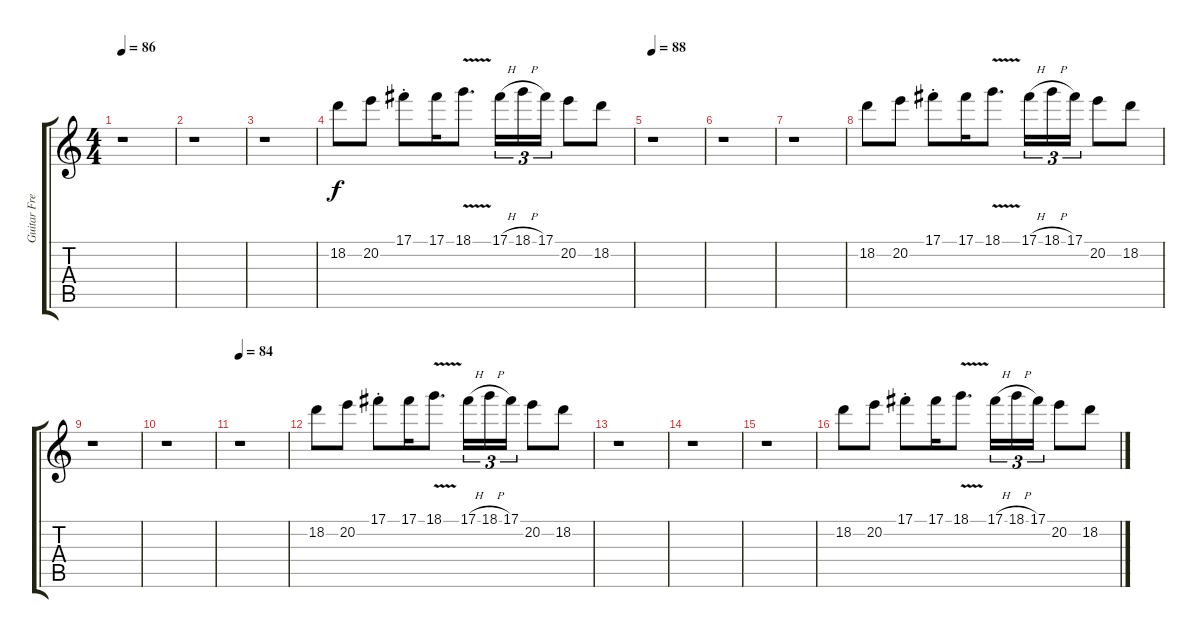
\track ("Guitar Fret Noise" "Guitar Fre") {instrument distortionguitar}
\staff {score tabs}
\tuning (Db4 Ab3 E3 B2 Gb2 B1) {hide}
\ts (4 4)
\tempo 86
\clef g2
\ks c
r.1{dy f} |
r.1 |
r.1 |
18.2.8 20.2.8 17.1{st}.8 17.1.16 18.1{v}.8{d} 17.1{h}.16{tu (3 2)} 18.1{h}.16{tu (3 2)} 17.1.16{tu (3 2)} 20.2.8 18.2.8 |
\tempo 88
r.1 |
r.1 |
r.1 |
18.2.8 20.2.8 17.1{st}.8 17.1.16 18.1{v}.8{d} 17.1{h}.16{tu (3 2)} 18.1{h}.16{tu (3 2)} 17.1.16{tu (3 2)} 20.2.8 18.2.8 |
r.1 |
r.1 |
\tempo 84
r.1 |
18.2.8 20.2.8 17.1{st}.8 17.1.16 18.1{v}.8{d} 17.1{h}.16{tu (3 2)} 18.1{h}.16{tu (3 2)} 17.1.16{tu (3 2)} 20.2.8 18.2.8 |
r.1 |
r.1 |
r.1{volume 0} |
18.2.8 20.2.8 17.1{st}.8 17.1.16 18.1{v}.8{d} 17.1{h}.16{tu (3 2)} 18.1{h}.16{tu (3 2)} 17.1.16{tu (3 2)} 20.2.8 18.2.8
